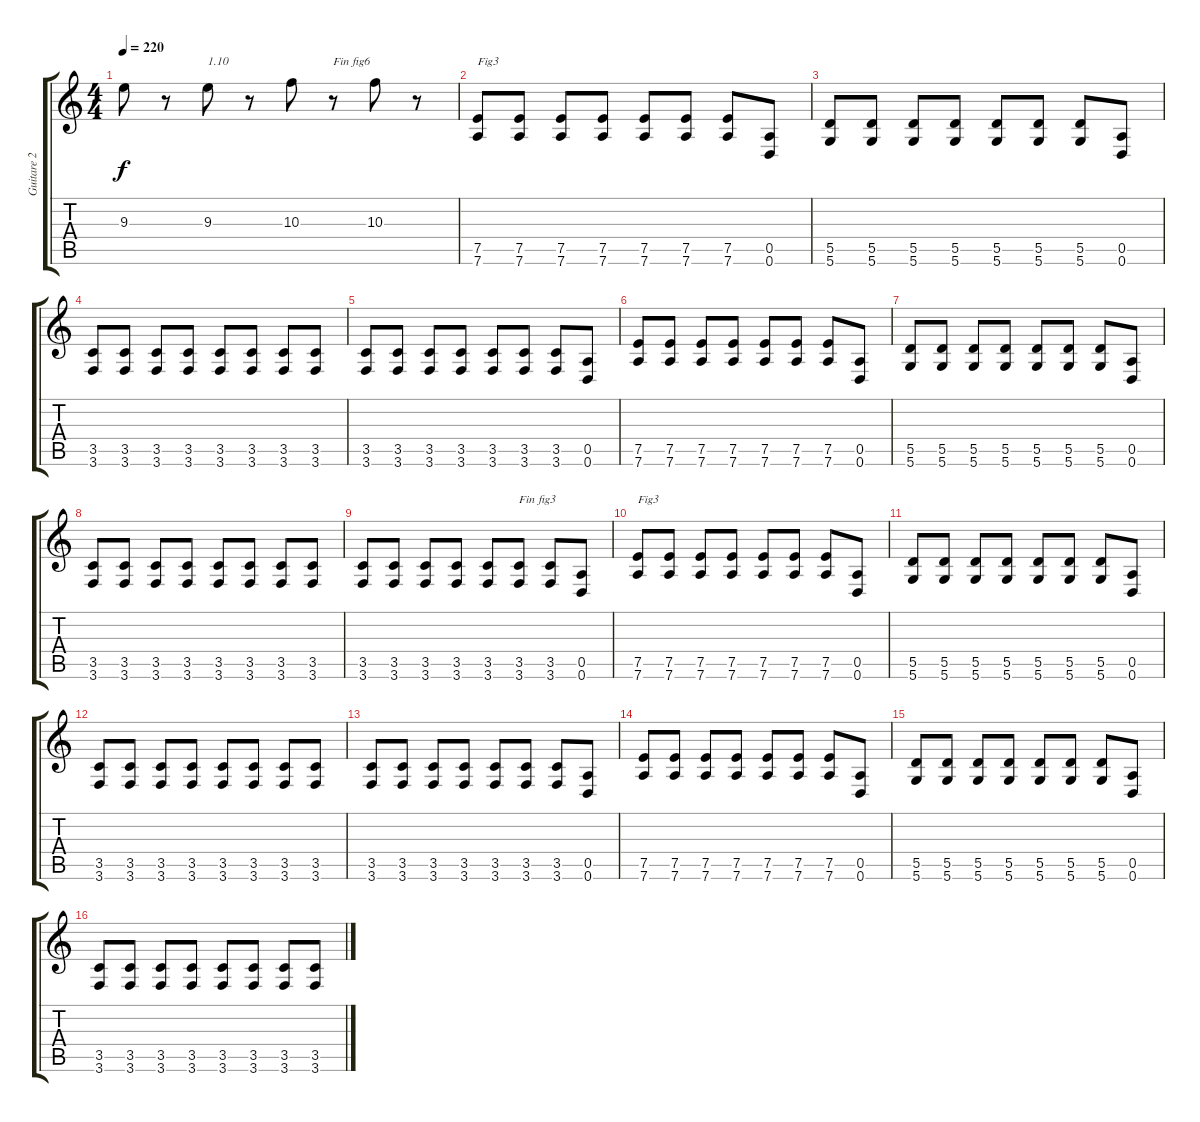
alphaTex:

\track ("Guitare 2 Dr-D" "Guitare 2 ") {instrument distortionguitar}
\staff {score tabs}
\tuning (E4 B3 G3 D3 A2 D2) {hide}
\ts (4 4)
\tempo 220
\clef g2
\ks c
9.3.8{dy f} r.8 9.3.8{txt "1.10"} r.8 10.3.8 r.8{txt "Fin fig6"} 10.3.8 r.8 |
(7.5 7.6).8{txt "Fig3"} (7.5 7.6).8 (7.5 7.6).8 (7.5 7.6).8 (7.5 7.6).8 (7.5 7.6).8 (7.5 7.6).8 (0.5 0.6).8 |
(5.5 5.6).8 (5.5 5.6).8 (5.5 5.6).8 (5.5 5.6).8 (5.5 5.6).8 (5.5 5.6).8 (5.5 5.6).8 (0.5 0.6).8 |
(3.5 3.6).8 (3.5 3.6).8 (3.5 3.6).8 (3.5 3.6).8 (3.5 3.6).8 (3.5 3.6).8 (3.5 3.6).8 (3.5 3.6).8 |
(3.5 3.6).8 (3.5 3.6).8 (3.5 3.6).8 (3.5 3.6).8 (3.5 3.6).8 (3.5 3.6).8 (3.5 3.6).8 (0.5 0.6).8 |
(7.5 7.6).8 (7.5 7.6).8 (7.5 7.6).8 (7.5 7.6).8 (7.5 7.6).8 (7.5 7.6).8 (7.5 7.6).8 (0.5 0.6).8 |
(5.5 5.6).8 (5.5 5.6).8 (5.5 5.6).8 (5.5 5.6).8 (5.5 5.6).8 (5.5 5.6).8 (5.5 5.6).8 (0.5 0.6).8 |
(3.5 3.6).8 (3.5 3.6).8 (3.5 3.6).8 (3.5 3.6).8 (3.5 3.6).8 (3.5 3.6).8 (3.5 3.6).8 (3.5 3.6).8 |
(3.5 3.6).8 (3.5 3.6).8 (3.5 3.6).8 (3.5 3.6).8 (3.5 3.6).8 (3.5 3.6).8{txt "Fin fig3"} (3.5 3.6).8 (0.5 0.6).8 |
(7.5 7.6).8{txt "Fig3"} (7.5 7.6).8 (7.5 7.6).8 (7.5 7.6).8 (7.5 7.6).8 (7.5 7.6).8 (7.5 7.6).8 (0.5 0.6).8 |
(5.5 5.6).8 (5.5 5.6).8 (5.5 5.6).8 (5.5 5.6).8 (5.5 5.6).8 (5.5 5.6).8 (5.5 5.6).8 (0.5 0.6).8 |
(3.5 3.6).8 (3.5 3.6).8 (3.5 3.6).8 (3.5 3.6).8 (3.5 3.6).8 (3.5 3.6).8 (3.5 3.6).8 (3.5 3.6).8 |
(3.5 3.6).8 (3.5 3.6).8 (3.5 3.6).8 (3.5 3.6).8 (3.5 3.6).8 (3.5 3.6).8 (3.5 3.6).8 (0.5 0.6).8 |
(7.5 7.6).8 (7.5 7.6).8 (7.5 7.6).8 (7.5 7.6).8 (7.5 7.6).8 (7.5 7.6).8 (7.5 7.6).8 (0.5 0.6).8 |
(5.5 5.6).8 (5.5 5.6).8 (5.5 5.6).8 (5.5 5.6).8 (5.5 5.6).8 (5.5 5.6).8 (5.5 5.6).8 (0.5 0.6).8 |
(3.5 3.6).8 (3.5 3.6).8 (3.5 3.6).8 (3.5 3.6).8 (3.5 3.6).8 (3.5 3.6).8 (3.5 3.6).8 (3.5 3.6).8
